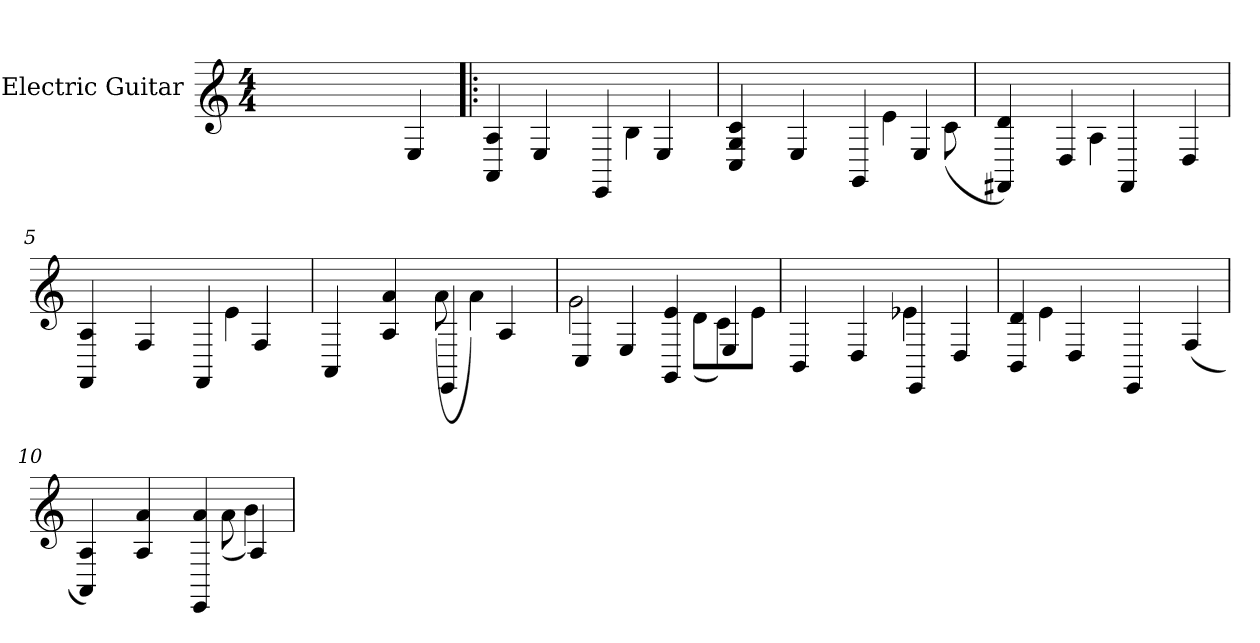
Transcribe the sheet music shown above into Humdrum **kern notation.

**kern
*part1
*staff1
*I"Electric Guitar
*I'El. Guit.
*stria6
*
*k[]
*M4/4
=1
4ryy
4ryy
4ryy
4E/
=2!|:
*^
4AA/ 4A/	4ryy
4E/	8ryy
.	8ryy
4EE/	8ryy
.	4B\
4E/	.
.	8ryy
=3	=3
4C/ 4G/ 4c/	8ryy
.	8ryy
4E/	8ryy
.	8ryy
4GG/	8ryy
.	4e\
4E/	.
.	(<8c\
=4	=4
4FF#/ 4d/)	8ryy
.	8ryy
4D/	8ryy
.	4A\
4FF#/	.
.	8ryy
4D/	4ryy
!!LO:LB:g=z	!!
=5	=5
4FF/ 4A/	8ryy
.	8ryy
4F/	8ryy
.	8ryy
4FF/	8ryy
.	4e\
4F/	.
.	8ryy
=6	=6
4AA/	8ryy
.	8ryy
4A/ 4a/	8ryy
.	8ryy
4EE/	(<8a\
.	4a\)
4A/	.
.	8ryy
=7	=7
4C/	2g\
4E/	.
4GG/ 4e/	8ryy
.	(<8d\L
4E/	8c\)
.	8e\J
=8	=8
4BB/	8ryy
.	8ryy
4D/	8ryy
.	8ryy
4EE/	4e-\
4D/	4ryy
!!LO:LB:g=z	!!
=9	=9
4BB/ 4d/	8ryy
.	4e\
4D/	.
.	4ryy
4EE/	.
.	8ryy
(>4F/	4ryy
=10	=10
4AA/ 4A/)	8ryy
.	8ryy
4A/ 4a/	8ryy
.	8ryy
4EE/ 4a/	8ryy
.	(<8a\
4A/	4b\)
*v	*v
=
*-
